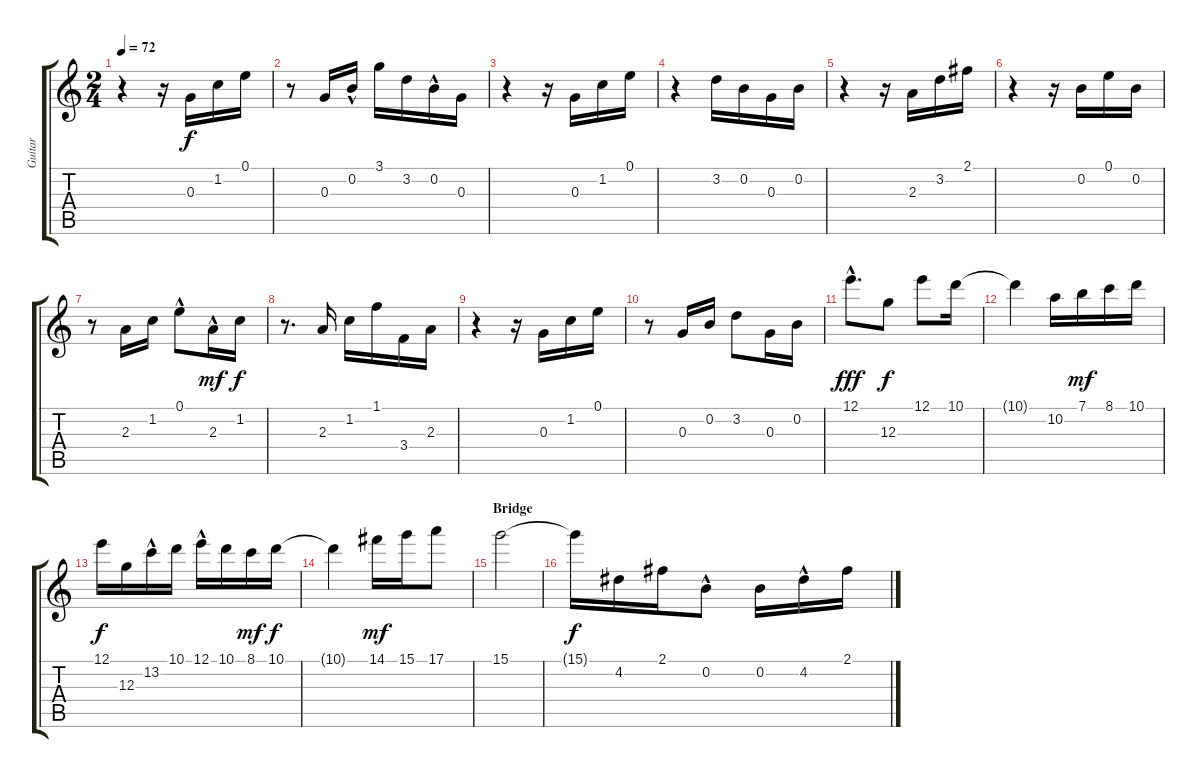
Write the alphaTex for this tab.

\track ("Guitar" "Guitar") {instrument acousticguitarsteel}
\staff {score tabs}
\tuning (E4 B3 G3 D3 A2 E2) {hide}
\ts (2 4)
\tempo 72
\clef g2
\ks c
r.4{dy f} r.16 0.3.16 1.2.16 0.1.16 |
r.8 0.3.16 0.2{hac}.16 3.1.16 3.2.16 0.2{hac}.16 0.3.16 |
r.4 r.16 0.3.16 1.2.16 0.1.16 |
r.4 3.2.16 0.2.16 0.3.16 0.2.16 |
r.4 r.16 2.3.16 3.2.16 2.1.16 |
r.4 r.16 0.2.16 0.1.16 0.2.16 |
r.8 2.3.16 1.2.16 0.1{hac}.8 2.3{hac}.16{dy mf} 1.2.16{dy f} |
r.8{d} 2.3.16 1.2.16 1.1.16 3.4.16 2.3.16 |
r.4 r.16 0.3.16 1.2.16 0.1.16 |
r.8 0.3.16 0.2.16 3.2.8 0.3.16 0.2.16 |
12.1{hac}.8{d dy fff} 12.3.8{dy f} 12.1.8 10.1.16 |
10.1{t}.4 10.2.16 7.1.16{dy mf} 8.1.16 10.1.16 |
12.1.16{dy f} 12.3.16 13.2{hac}.16 10.1.16 12.1{hac}.16 10.1.16 8.1.16{dy mf} 10.1.16{dy f} |
10.1{t}.4 14.1.16{dy mf} 15.1.16 17.1.8 |
\section ("" "Bridge")
15.1.2 |
15.1{t}.16{dy f} 4.2.16 2.1.16 0.2{hac}.8 0.2.16 4.2{hac}.16 2.1.16
